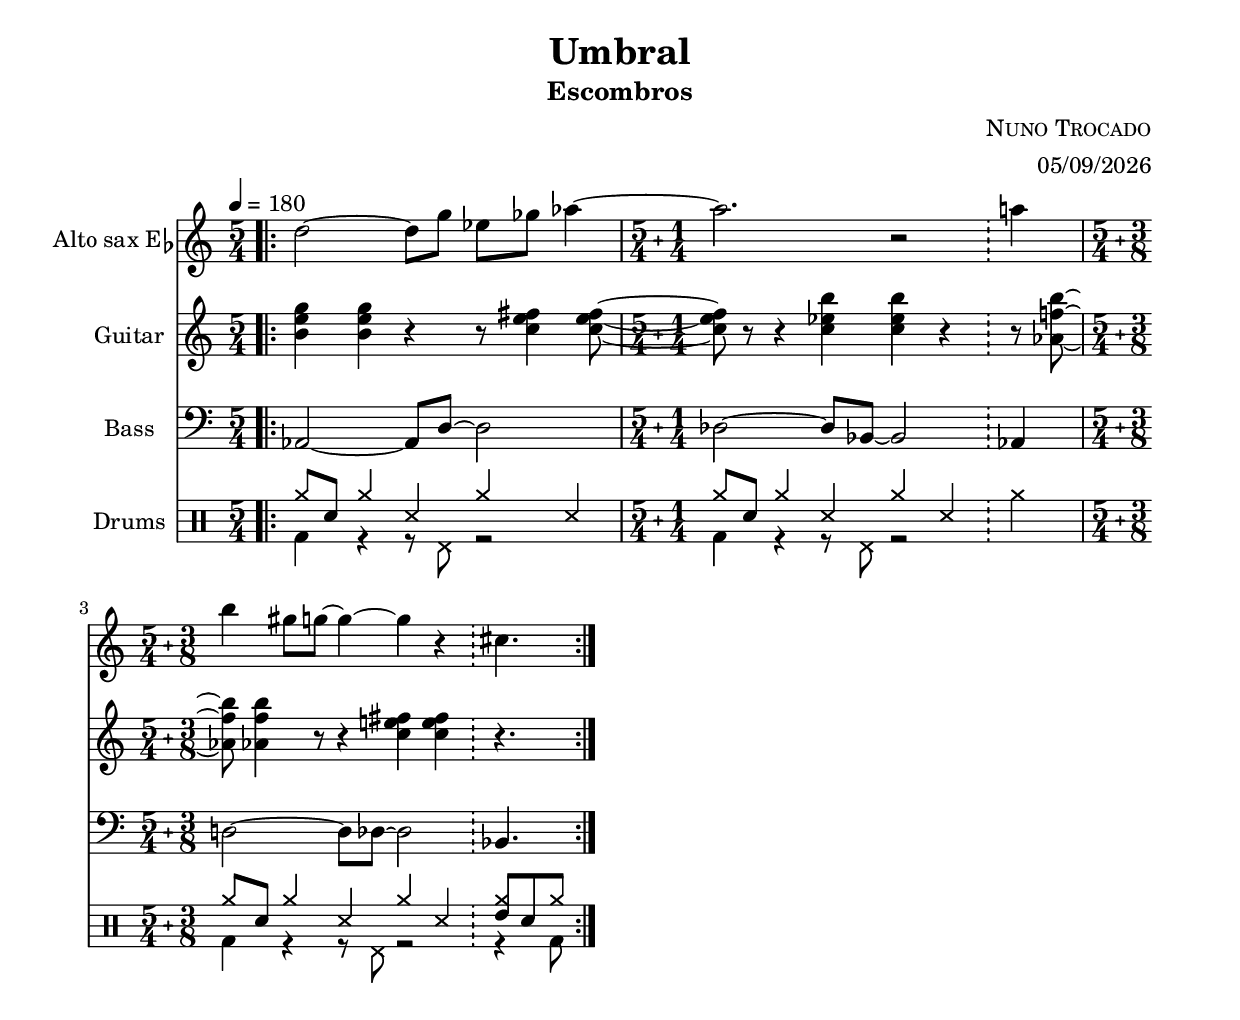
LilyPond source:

\version "2.22.0"

\include "defaults.ly"

\header {
  title = "Umbral"
  subtitle = "Escombros"
  composer = \markup {
    \right-column {
      \line { \smallCaps "Nuno Trocado" }
      \line { \date }
    }
  }
}

\paper {
  top-margin = 15
  bottom-margin = 15
  left-margin = 15
  right-margin = 15
}

sax = \relative c'' {
  f2~ f8 bes ges beses ces4~ |
  ces2. r2 c4 |
  d b8 bes8~ bes4~ bes r4 e,4. |
}

guitar = \relative c'' {
  \repeat unfold 2 <b e g>4 r4 r8
  <c e fis>4 <c e fis>8~ |
  <c e fis>8 r8 r4
  \repeat unfold 2 <c ees b'>4 r4
  r8 <aes f' b>8~ |
  <aes f' b>8 <aes f' b>4 r8 r4
  \repeat unfold 2 <c e fis>4 r4.
}

bass = \relative c {
  \clef bass
  aes2~ aes8 d~ d2 |
  des2~ des8 bes~ bes2 aes4 |
  d2~ d8 des~ des2 bes4. |
}

drum-five = \drummode {
  << {
    cymr8 sn cymr4 ss cymr ss
  } \\ {
    bd4 r4 r8 hhp r2
  } >>
}

drumset = {
  \bar ".|:"
  \tempo 4 = 180
  \time 5/4
  \drum-five
  \compoundMeter #'((5 4) (1 4))
  \drum-five
  \noBreak
  \bar "!"
  \drummode { cymr4 }
  \compoundMeter #'((5 4) (3 8))
  \drum-five
  \bar "!"
  \drummode {
    << {
      <<cymr8 tommh>> sn cymr
    } \\ {
      r4 bd8
    } >>
  }
  \bar ":|."
}

\score {
  <<
    \new Staff \with {
      instrumentName = \markup { Alto sax E\hspace #-.4 \flat }
    }
    {
      \transpose ees c { \sax }
    }
    \new Staff \with {
      instrumentName = #"Guitar"
    }
    {
      \guitar
    }
    \new Staff \with {
      instrumentName = #"Bass"
    }
    {
      \bass
    }
    \new DrumStaff \with {
      instrumentName = #"Drums"
    }
    {
      \drumset
    }
  >>
  \midi { }
  \layout {
    ragged-last = ##t
  }
}